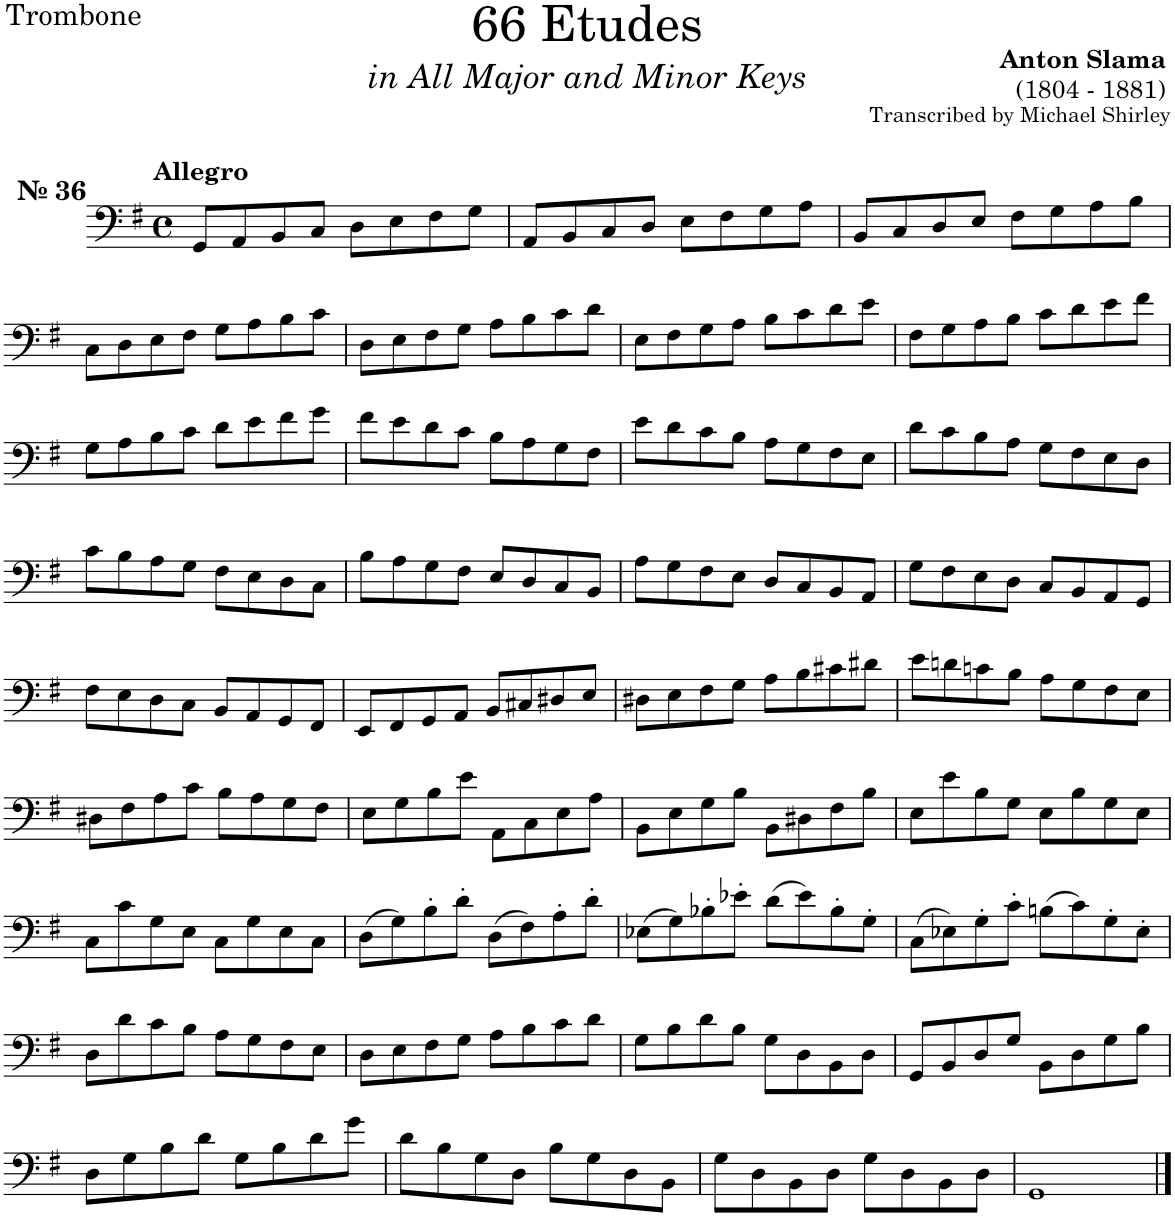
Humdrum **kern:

**kern
*part1
*staff1
*I"Trombone
*I'Tbn.
*clefF4
*k[f#]
*M4/4
*met(c)
=1
!LO:TX:a:B:t=№ 36
!LO:TX:a:B:t=Allegro
8GG/L
8AA/
8BB/
8C/J
8D\L
8E\
8F#\
8G\J
=2
8AA/L
8BB/
8C/
8D/J
8E\L
8F#\
8G\
8A\J
=3
8BB/L
8C/
8D/
8E/J
8F#\L
8G\
8A\
8B\J
!!LO:LB:g=z
=4
8C\L
8D\
8E\
8F#\J
8G\L
8A\
8B\
8c\J
=5
8D\L
8E\
8F#\
8G\J
8A\L
8B\
8c\
8d\J
=6
8E\L
8F#\
8G\
8A\J
8B\L
8c\
8d\
8e\J
=7
8F#\L
8G\
8A\
8B\J
8c\L
8d\
8e\
8f#\J
!!LO:LB:g=z
=8
8G\L
8A\
8B\
8c\J
8d\L
8e\
8f#\
8g\J
=9
8f#\L
8e\
8d\
8c\J
8B\L
8A\
8G\
8F#\J
=10
8e\L
8d\
8c\
8B\J
8A\L
8G\
8F#\
8E\J
=11
8d\L
8c\
8B\
8A\J
8G\L
8F#\
8E\
8D\J
!!LO:LB:g=z
=12
8c\L
8B\
8A\
8G\J
8F#\L
8E\
8D\
8C\J
=13
8B\L
8A\
8G\
8F#\J
8E/L
8D/
8C/
8BB/J
=14
8A\L
8G\
8F#\
8E\J
8D/L
8C/
8BB/
8AA/J
=15
8G\L
8F#\
8E\
8D\J
8C/L
8BB/
8AA/
8GG/J
!!LO:LB:g=z
=16
8F#\L
8E\
8D\
8C\J
8BB/L
8AA/
8GG/
8FF#/J
=17
8EE/L
8FF#/
8GG/
8AA/J
8BB/L
8C#X/
8D#X/
8E/J
=18
8D#X\L
8E\
8F#\
8G\J
8A\L
8B\
8c#X\
8d#X\J
=19
8e\L
8dn\
8cn\
8B\J
8A\L
8G\
8F#\
8E\J
!!LO:LB:g=z
=20
8D#X\L
8F#\
8A\
8c\J
8B\L
8A\
8G\
8F#\J
=21
8E\L
8G\
8B\
8e\J
8AA\L
8C\
8E\
8A\J
=22
8BB\L
8E\
8G\
8B\J
8BB\L
8D#X\
8F#\
8B\J
=23
8E\L
8e\
8B\
8G\J
8E\L
8B\
8G\
8E\J
!!LO:LB:g=z
=24
8C\L
8c\
8G\
8E\J
8C\L
8G\
8E\
8C\J
=25
(>8D\L
8G\)
8B'\
8d'\J
(>8D\L
8F#\)
8A'\
8d'\J
=26
(>8E-X\L
8G\)
8B-X'\
8e-X'\J
(>8d\L
8e-\)
8B-'\
8G'\J
=27
(>8C\L
8E-X\)
8G'\
8c'\J
(>8Bn\L
8c\)
8G'\
8E-'\J
!!LO:LB:g=z
=28
8D\L
8d\
8c\
8B\J
8A\L
8G\
8F#\
8E\J
=29
8D\L
8E\
8F#\
8G\J
8A\L
8B\
8c\
8d\J
=30
8G\L
8B\
8d\
8B\J
8G\L
8D\
8BB\
8D\J
=31
8GG/L
8BB/
8D/
8G/J
8BB\L
8D\
8G\
8B\J
!!LO:LB:g=z
=32
8D\L
8G\
8B\
8d\J
8G\L
8B\
8d\
8g\J
=33
8d\L
8B\
8G\
8D\J
8B\L
8G\
8D\
8BB\J
=34
8G\L
8D\
8BB\
8D\J
8G\L
8D\
8BB\
8D\J
=35
1GG
==
*-
